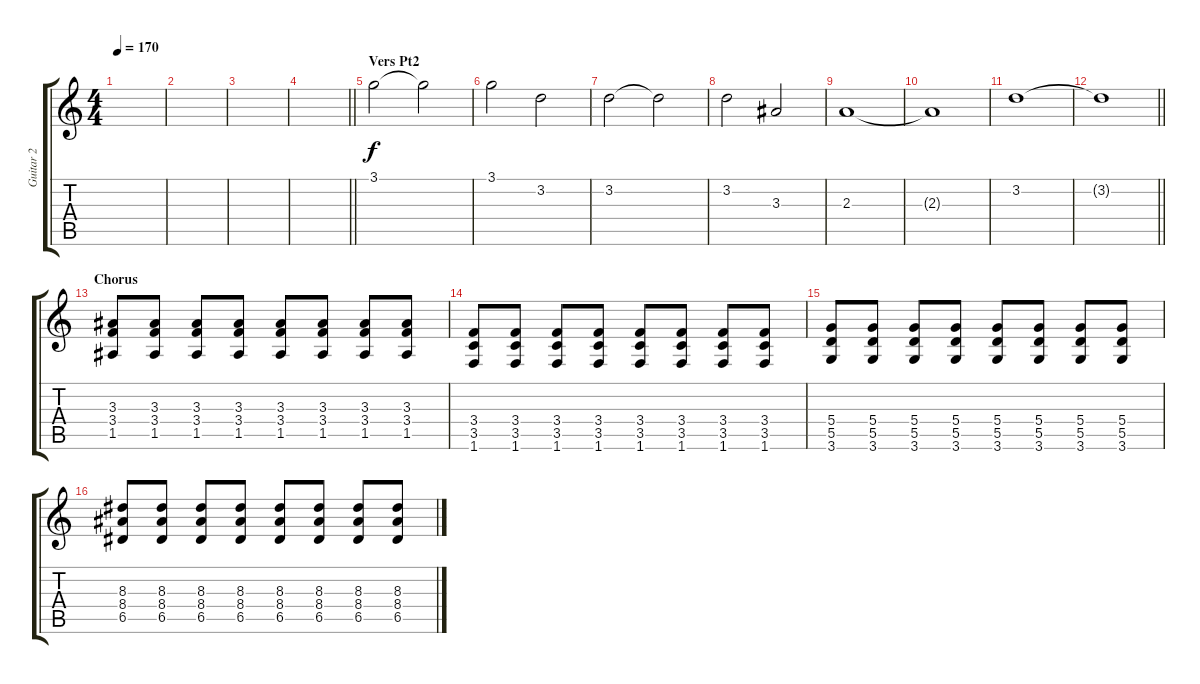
\track ("Guitar 2" "Guitar 2") {instrument overdrivenguitar}
\staff {score tabs}
\tuning (E4 B3 G3 D3 A2 E2) {hide}
\ts (4 4)
\tempo 170
\clef g2
\ks c
|
|
|
\barLineRight lightlight
|
\section ("" "Vers Pt2")
3.1.2 3.1{t}.2 |
3.1.2 3.2.2 |
3.2.2 3.2{t}.2 |
3.2.2 3.3.2 |
2.3.1 |
2.3{t}.1 |
3.2.1 |
\barLineRight lightlight
3.2{t}.1 |
\section ("" "Chorus")
(3.3 3.4 1.5).8 (3.3 3.4 1.5).8 (3.3 3.4 1.5).8 (3.3 3.4 1.5).8 (3.3 3.4 1.5).8 (3.3 3.4 1.5).8 (3.3 3.4 1.5).8 (3.3 3.4 1.5).8 |
(3.4 3.5 1.6).8 (3.4 3.5 1.6).8 (3.4 3.5 1.6).8 (3.4 3.5 1.6).8 (3.4 3.5 1.6).8 (3.4 3.5 1.6).8 (3.4 3.5 1.6).8 (3.4 3.5 1.6).8 |
(5.4 5.5 3.6).8 (5.4 5.5 3.6).8 (5.4 5.5 3.6).8 (5.4 5.5 3.6).8 (5.4 5.5 3.6).8 (5.4 5.5 3.6).8 (5.4 5.5 3.6).8 (5.4 5.5 3.6).8 |
(8.3 8.4 6.5).8 (8.3 8.4 6.5).8 (8.3 8.4 6.5).8 (8.3 8.4 6.5).8 (8.3 8.4 6.5).8 (8.3 8.4 6.5).8 (8.3 8.4 6.5).8 (8.3 8.4 6.5).8
